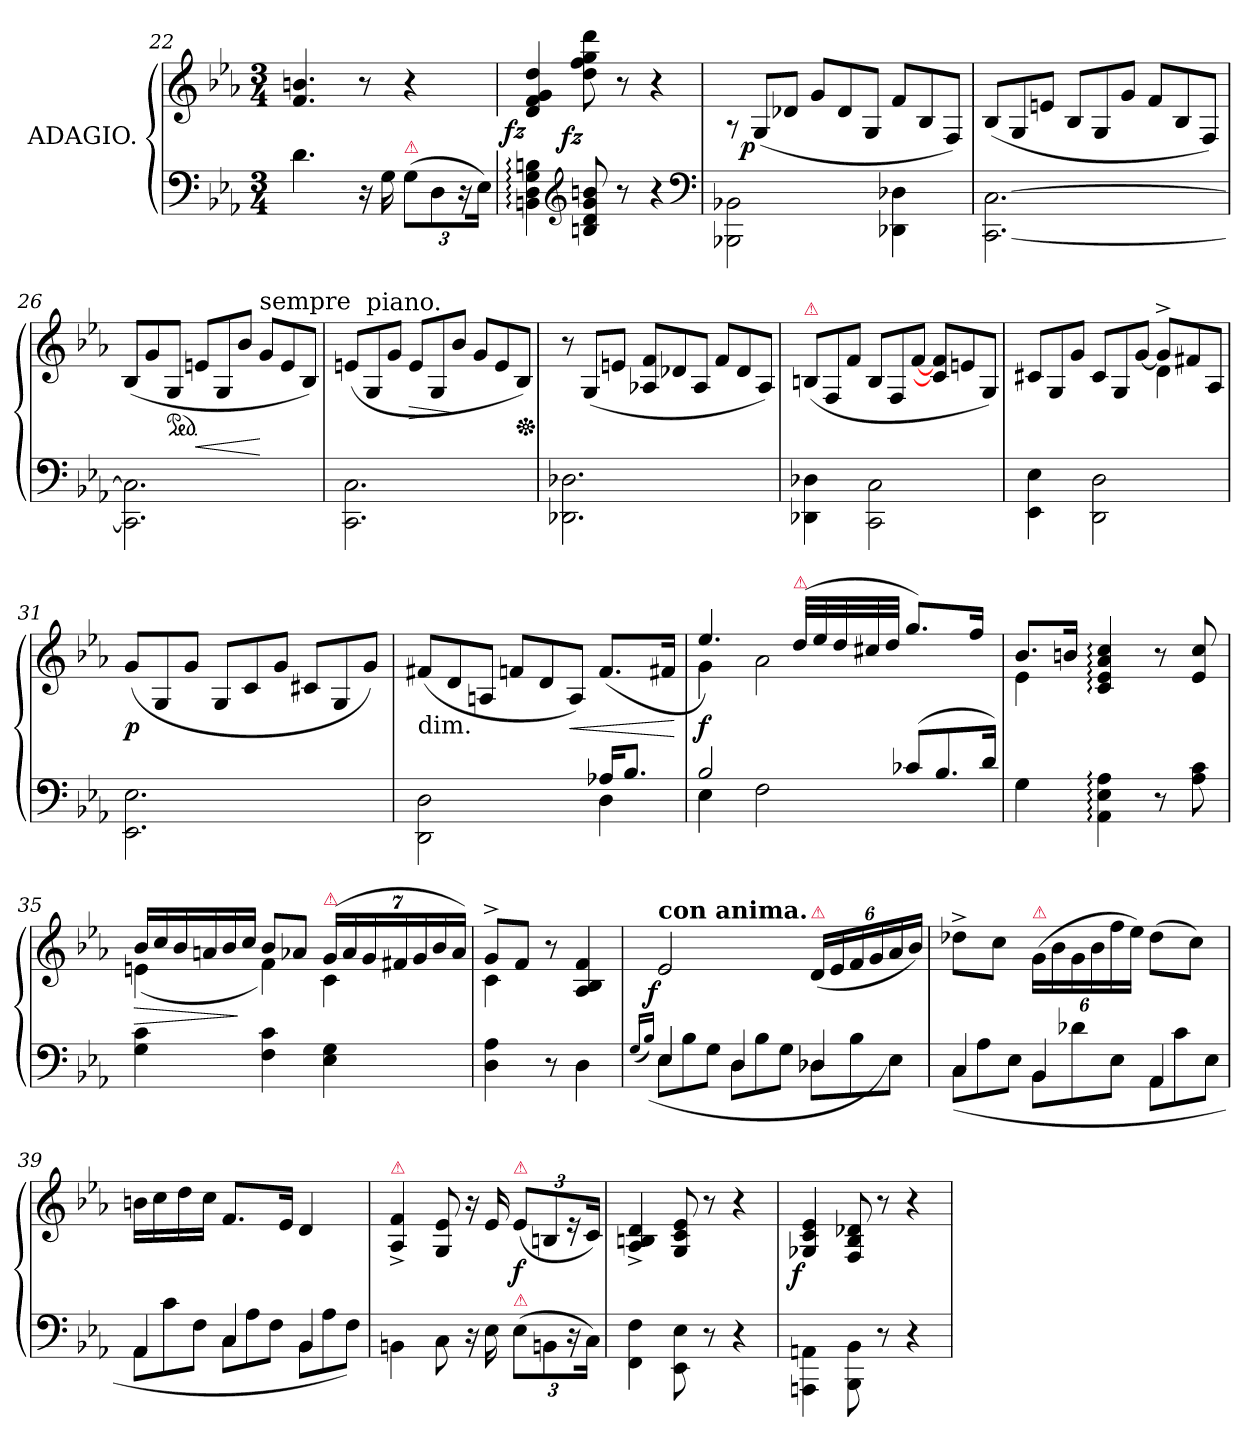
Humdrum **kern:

**kern	**kern	**dynam
*part1	*part1	*part1
*staff2	*staff1	*staff1/2
*I"ADAGIO.	*	*
*clefF4	*clefG2	*
*k[b-e-a-]	*k[b-e-a-]	*
*E-:	*E-:	*
*M3/4	*M3/4	*
=22	=22	=22
4.d	4.f 4.bn	.
16r	8r	.
16G	.	.
!LO:TX:a:color=crimson:t=⚠	!	!
(12GL	4r	.
12D	.	.
24r	.	.
24E-Jk)	.	.
=23	=23	=23
!	!	!LO:DY:rj
4BBn: 4D: 4G: 4Bn:	4d 4f 4g 4dd	fz
*clefG2	*	*
!	!	!LO:DY:rj
8Bn 8d 8g 8bn	8dd 8ff 8gg 8ddd	fz
8r	8r	.
4r	4r	.
*clefF4	*	*
=24	=24	=24
*	*Xtuplet	*
2BBB-X\ 2BB-X\	12rA	.
!	!	!LO:DY:rj
.	(>12G/L	p
.	12d-XJ	.
.	12gL	.
.	12d-	.
.	12G/J	.
4DD-X\ 4D-X\	12fL	.
.	12B-/	.
.	12F/J)	.
=25	=25	=25
[2.CC\ [2.C\	(>12B-/L	.
.	12G/	.
.	12enJ	.
.	12B-/L	.
.	12G/	.
.	12gJ	.
.	12fL	.
.	12B-	.
.	12F/J)	.
=26	=26	=26
2.CC]\ 2.C]\	(>12B-/L	.
.	12g	.
*	*ped	*
.	12G/J	.
.	12enL	<
.	12G/	.
.	12b-J	.
!	!LO:TX:a:t=sempre	!
.	12gL	[
.	12e	.
.	12B-J)	.
=27	=27	=27
2.CC\ 2.C\	(>12enL	.
!	!LO:TX:a:t=piano.	!
.	12G/	.
.	12gJ	.
.	12eL	>
.	12G/	.
.	12b-J	]
.	12gL	.
.	12e	.
*	*Xped	*
.	12B-J)	.
=28	=28	=28
2.DD-X\ 2.D-X\	12r	.
.	(>12G/L	.
.	12enJ	.
.	12A-X 12fL	.
.	12d-X	.
.	12A-/J	.
.	12fL	.
.	12d-	.
.	12A-/J)	.
=29	=29	=29
!	!LO:TX:a:color=crimson:t=⚠	!
4DD-X\ 4D-X\	(>12Bn/L	.
.	12F/	.
.	12fJ	.
2CC\ 2C\	12B/L	.
.	12F/	.
.	[12fJ	.
.	12c] 12fL	.
.	12en	.
.	12G/J)	.
=30	=30	=30
*	*^	*
4EE-\ 4E-\	12c#XL	2rAyy	.
.	12G/	.	.
.	12gJ	.	.
2DD\ 2D\	12c#L	.	.
.	12G/	.	.
.	[12gJ	.	.
.	12g^>L]	4d	.
.	12f#X	.	.
.	12A-/J	.	.
*	*v	*v	*
=31	=31	=31
2.EE-\ 2.E-\	(>12gL	p
.	12G/	.
.	12gJ	.
.	12G/L	.
.	12c	.
.	12gJ	.
.	12c#XL	.
.	12G/	.
.	12gJ)	.
=32	=32	=32
*^	*	*
!	!	!LO:TX:c:t=dim.	!
2DD\ 2D\	2rAAAyy	(>12f#XL	.
.	.	12d	.
.	.	12An/J	.
.	.	12fnL	.
.	.	12d	.
.	.	12A/J)	<
16A-XKL	4D	(>8.fL	.
8.B-J	.	.	.
.	.	16f#XJk	.
*v	*v	*	*
.	.	[
=33	=33	=33
*^	*^	*
2B-	4E-	4.ee-)	4g	f
.	2F	.	2a-	.
!	!	!LO:TX:a:color=crimson:t=⚠	!	!
.	.	(<40ddLLL	.	.
.	.	40ee-	.	.
.	.	40dd	.	.
.	.	40cc#X	.	.
.	.	40ddJJJ	.	.
*Xtuplet	*	*	*	*
(<12c-XL	.	8.ggL)	.	.
12.B-	.	.	.	.
.	.	16ffJk	.	.
24dJk)	.	.	.	.
*v	*v	*	*	*
=34	=34	=34	=34
4G	8.b-L	4e-	.
.	16bnJk	.	.
4AA-: 4E-: 4A-:	4c: 4e-: 4a-: 4cc:	2rAyy	.
8r	8r	.	.
8A- 8c	8e- 8cc	.	.
=35	=35	=35	=35
4G 4c	24b-LL	(<4en	>
.	24cc	.	.
.	24b-	.	.
.	24an	.	.
.	24b-	.	.
.	24ccJJ	.	]
4F 4c	8b-L	4f)	.
.	8a-XJ	.	.
*	*tuplet	*	*
!	!LO:TX:a:color=crimson:t=⚠	!	!
4E- 4G	(<28gLL	4c	.
.	28a-	.	.
.	28g	.	.
.	28f#X	.	.
.	28g	.	.
.	28b-	.	.
.	28a-JJ)	.	.
=36	=36	=36	=36
4D 4A-	8g^>L	4c	.
.	8fJ	.	.
8r	8r	8ryy	.
4D\	4A-/ 4B-/ 4f/	4ryy	.
*	*v	*v	*
=37	=37	=37
(<16qqG/LL	.	.
(>16qqB-/JJ)	.	.
*^	*	*
!	!	!LO:TX:a:B:t=con anima.	!
!	!	!	!LO:DY:rj
4E-	12E-L	2e-	f
.	12B-	.	.
.	12GJ	.	.
4D	12DL	.	.
.	12B-	.	.
.	12GJ	.	.
!	!	!LO:TX:a:color=crimson:t=⚠	!
4D-X	12D-XL	(24dLL	.
.	.	24e-	.
.	12B-	24f	.
.	.	24g	.
.	12E-J)	24a-	.
.	.	24b-JJ)	.
=38	=38	=38	=38
4C	(>12CL	8dd-X^<L	.
.	12A-	.	.
.	.	8ccJ	.
.	12E-J	.	.
!	!	!LO:TX:a:color=crimson:t=⚠	!
4BB-	12BB-L	(24gLL	.
.	.	24b-	.
.	12d-X	24g	.
.	.	24b-	.
.	12E-J	24ff	.
.	.	24ee-JJ)	.
4AA-	12AA-L	(8dd-L	.
.	12c	.	.
.	.	8ccJ)	.
.	12E-J	.	.
=39	=39	=39	=39
4AA-	12AA-L	16bnLL	.
.	.	16cc	.
.	12c	.	.
.	.	16dd	.
.	12FJ	.	.
.	.	16ccJJ	.
4C	12CL	8.fL	.
.	12A-	.	.
.	12FJ	.	.
.	.	16e-Jk	.
4BB-	12BB-L	4d	.
.	12A-	.	.
.	12FJ)	.	.
=40	=40	=40	=40
!	!	!LO:TX:a:color=crimson:t=⚠	!
*v	*v	*	*
4BBn\	4A-^>/ 4f^>/	.
8C\	8G/ 8e-/	.
16r	16r	.
16E-\	16e-	.
*tuplet	*	*
!	!LO:TX:a:color=crimson:t=⚠	!
!LO:TX:a:color=crimson:t=⚠	!	!
(12E-\L	(12e-L	f
12BBn\	12Bn	.
24r	24re	.
24C\Jk)	24cJk)	.
=41	=41	=41
4FF\ 4F\	4A-^>/ 4Bn^>/ 4d^>/	.
8EE-\ 8E-\	8G/ 8c/ 8e-/	.
8r	8r	.
4r	4r	.
=42	=42	=42
!	!	!LO:DY:rj
4AAAn\ 4AAn\	4G-X 4c 4e-	f
8BBB-\ 8BB-\	8F/ 8B-/ 8d-X/	.
8r	8r	.
4r	4r	.
=	=	=
*-	*-	*-
